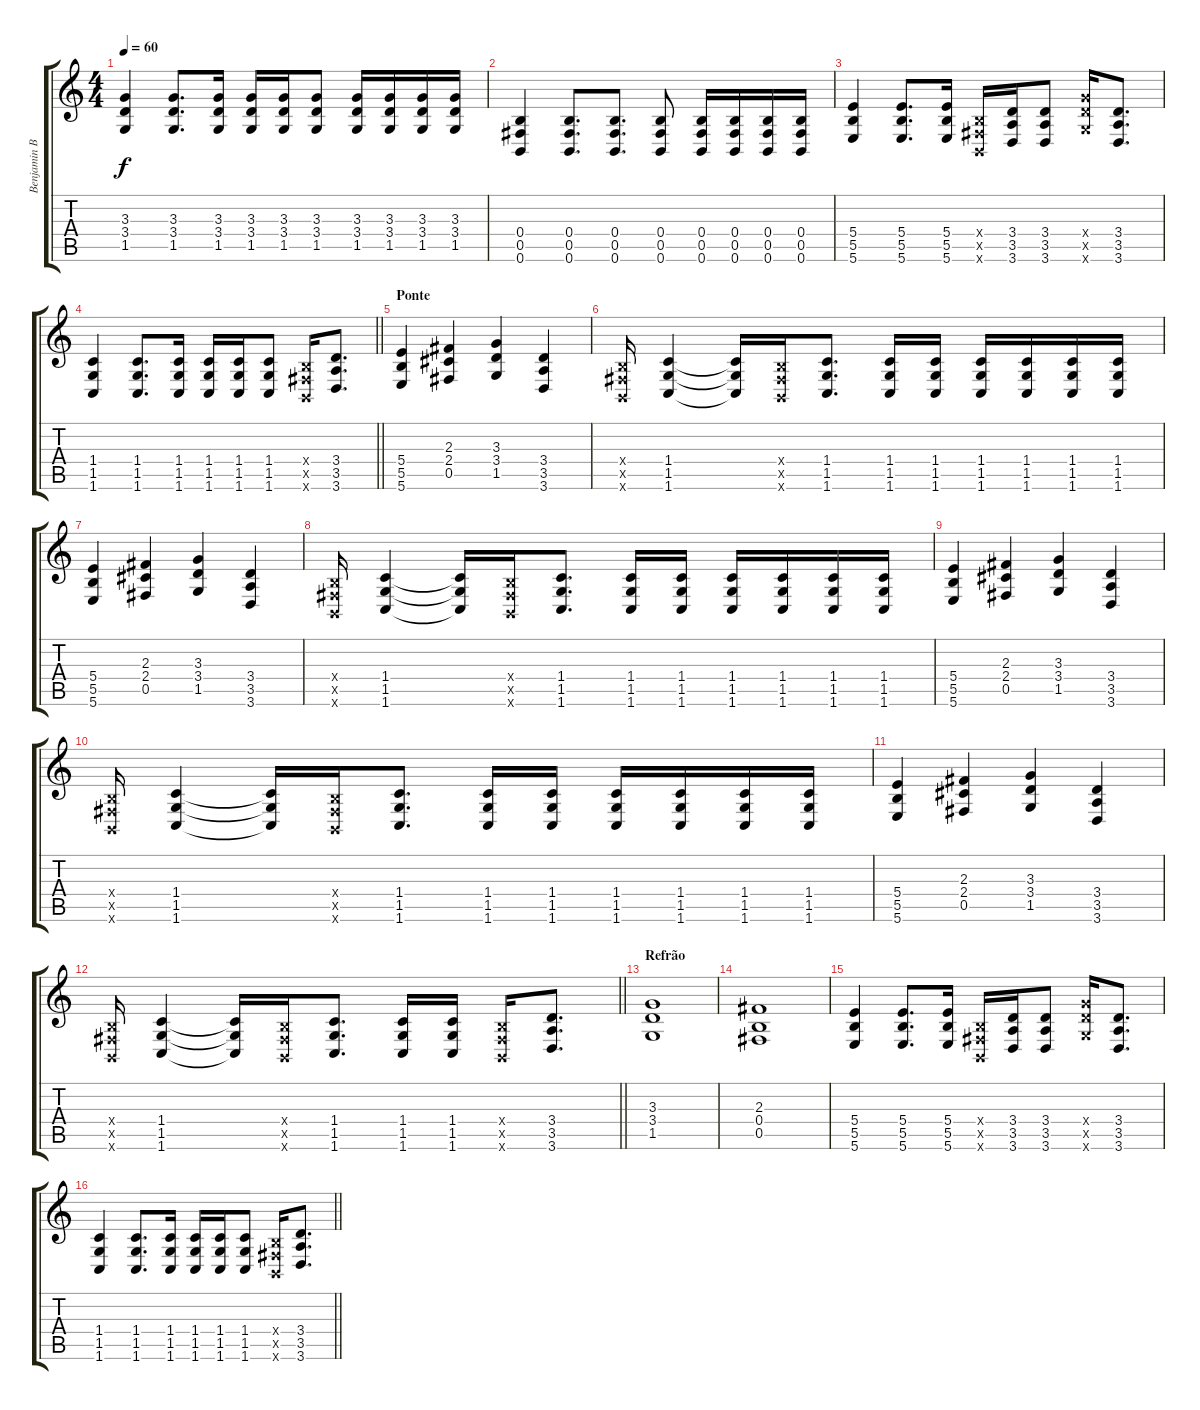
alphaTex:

\track ("Benjamin Burnley" "Benjamin B") {instrument distortionguitar}
\staff {score tabs}
\tuning (Db4 Ab3 E3 B2 Gb2 B1) {hide}
\ts (4 4)
\tempo 60
\clef g2
\ks c
(3.3 3.4 1.5).4{dy f} (3.3 3.4 1.5).8{d} (3.3 3.4 1.5).16 (3.3 3.4 1.5).16 (3.3 3.4 1.5).16 (3.3 3.4 1.5).8 (3.3 3.4 1.5).16 (3.3 3.4 1.5).16 (3.3 3.4 1.5).16 (3.3 3.4 1.5).16 |
(0.4 0.5 0.6).4 (0.4 0.5 0.6).8{d} (0.4 0.5 0.6).8{d} (0.4 0.5 0.6).8 (0.4 0.5 0.6).16 (0.4 0.5 0.6).16 (0.4 0.5 0.6).16 (0.4 0.5 0.6).16 |
(5.4 5.5 5.6).4 (5.4 5.5 5.6).8{d} (5.4 5.5 5.6).16 (0.4{x} 0.5{x} 0.6{x}).16 (3.4 3.5 3.6).16 (3.4 3.5 3.6).8 (8.4{x} 8.5{x} 8.6{x}).16 (3.4 3.5 3.6).8{d} |
\barLineRight lightlight
(1.4 1.5 1.6).4 (1.4 1.5 1.6).8{d} (1.4 1.5 1.6).16 (1.4 1.5 1.6).16 (1.4 1.5 1.6).16 (1.4 1.5 1.6).8 (0.4{x} 0.5{x} 0.6{x}).16 (3.4 3.5 3.6).8{d} |
\section ("" "Ponte")
(5.4 5.5 5.6).4 (2.3 2.4 0.5).4 (3.3 3.4 1.5).4 (3.4 3.5 3.6).4 |
(0.4{x} 0.5{x} 0.6{x}).16 (1.4 1.5 1.6).4 (1.4{t} 1.5{t} 1.6{t}).16 (0.4{x} 0.5{x} 0.6{x}).16 (1.4 1.5 1.6).8{d} (1.4 1.5 1.6).16 (1.4 1.5 1.6).16 (1.4 1.5 1.6).16 (1.4 1.5 1.6).16 (1.4 1.5 1.6).16 (1.4 1.5 1.6).16 |
(5.4 5.5 5.6).4 (2.3 2.4 0.5).4 (3.3 3.4 1.5).4 (3.4 3.5 3.6).4 |
(0.4{x} 0.5{x} 0.6{x}).16 (1.4 1.5 1.6).4 (1.4{t} 1.5{t} 1.6{t}).16 (0.4{x} 0.5{x} 0.6{x}).16 (1.4 1.5 1.6).8{d} (1.4 1.5 1.6).16 (1.4 1.5 1.6).16 (1.4 1.5 1.6).16 (1.4 1.5 1.6).16 (1.4 1.5 1.6).16 (1.4 1.5 1.6).16 |
(5.4 5.5 5.6).4 (2.3 2.4 0.5).4 (3.3 3.4 1.5).4 (3.4 3.5 3.6).4 |
(0.4{x} 0.5{x} 0.6{x}).16 (1.4 1.5 1.6).4 (1.4{t} 1.5{t} 1.6{t}).16 (0.4{x} 0.5{x} 0.6{x}).16 (1.4 1.5 1.6).8{d} (1.4 1.5 1.6).16 (1.4 1.5 1.6).16 (1.4 1.5 1.6).16 (1.4 1.5 1.6).16 (1.4 1.5 1.6).16 (1.4 1.5 1.6).16 |
(5.4 5.5 5.6).4 (2.3 2.4 0.5).4 (3.3 3.4 1.5).4 (3.4 3.5 3.6).4 |
\barLineRight lightlight
(0.4{x} 0.5{x} 0.6{x}).16 (1.4 1.5 1.6).4 (1.4{t} 1.5{t} 1.6{t}).16 (0.4{x} 0.5{x} 0.6{x}).16 (1.4 1.5 1.6).8{d} (1.4 1.5 1.6).16 (1.4 1.5 1.6).16 (0.4{x} 0.5{x} 0.6{x}).16 (3.4 3.5 3.6).8{d} |
\section ("" "Refrão")
(3.3 3.4 1.5).1 |
(2.3 0.4 0.5).1 |
(5.4 5.5 5.6).4 (5.4 5.5 5.6).8{d} (5.4 5.5 5.6).16 (0.4{x} 0.5{x} 0.6{x}).16 (3.4 3.5 3.6).16 (3.4 3.5 3.6).8 (8.4{x} 8.5{x} 8.6{x}).16 (3.4 3.5 3.6).8{d} |
\barLineRight lightlight
(1.4 1.5 1.6).4 (1.4 1.5 1.6).8{d} (1.4 1.5 1.6).16 (1.4 1.5 1.6).16 (1.4 1.5 1.6).16 (1.4 1.5 1.6).8 (0.4{x} 0.5{x} 0.6{x}).16 (3.4 3.5 3.6).8{d}
